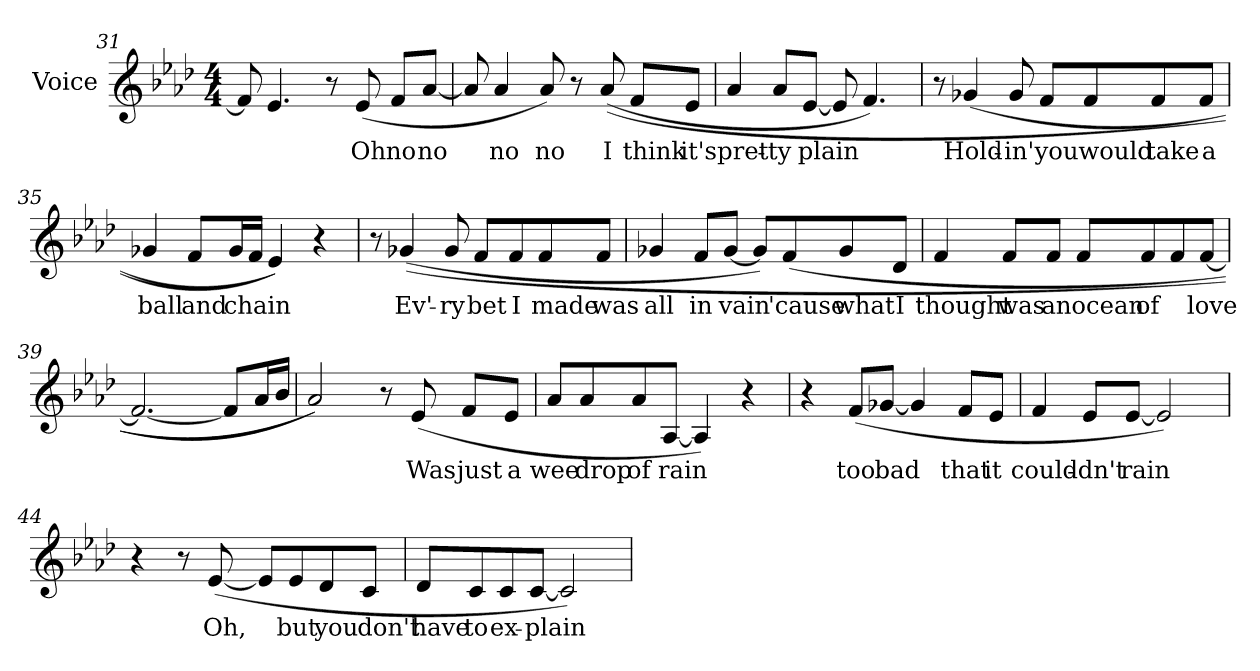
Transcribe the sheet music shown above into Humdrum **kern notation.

**kern	**text
*part1	*part1
*staff1	*staff1
*I"Voice	*
*I'Voice	*
*clefG2	*
*k[b-e-a-d-]	*
*A-:	*
*M4/4	*
=31	=31
8fi/]	.
4.e-i/	.
8r	.
!	!LO:LY:b:color=#000000
(8e-i/	Oh
!	!LO:LY:b:color=#000000
8fi/L	no
!	!LO:LY:b:color=#000000
[8a-i/J	no
=32	=32
8a-i/]	.
!	!LO:LY:b:color=#000000
4a-i/	no
!	!LO:LY:b:color=#000000
8a-i/)	no
8r	.
!	!LO:LY:b:color=#000000
((8a-i/	I
!	!LO:LY:b:color=#000000
8fi/L	think
!	!LO:LY:b:color=#000000
8e-i/J	it's
=33	=33
!	!LO:LY:b:color=#000000
4a-i/	pret-
!	!LO:LY:b:color=#000000
8a-i/L	-ty
!	!LO:LY:b:color=#000000
[8e-i/J	plain
8e-i/]	.
4.fi/)	.
!!LO:PB:g=z
=34	=34
8r	.
!	!LO:LY:b:color=#000000
(4g-Xi/	Hold-
!	!LO:LY:b:color=#000000
8g-i/	-in'
!	!LO:LY:b:color=#000000
8fi/L	you
!	!LO:LY:b:color=#000000
8fi/	would
!	!LO:LY:b:color=#000000
8fi/	take
!	!LO:LY:b:color=#000000
8fi/J	a
=35	=35
!	!LO:LY:b:color=#000000
4g-Xi/	ball
!	!LO:LY:b:color=#000000
8fi/L	and
!	!LO:LY:b:color=#000000
16g-i/L	chain
16fi/JJ	.
4e-i/))	.
4r	.
=36	=36
8r	.
!	!LO:LY:b:color=#000000
((4g-Xi/	Ev'-
!	!LO:LY:b:color=#000000
8g-i/	-ry
!	!LO:LY:b:color=#000000
8fi/L	bet
!	!LO:LY:b:color=#000000
8fi/	I
!	!LO:LY:b:color=#000000
8fi/	made
!	!LO:LY:b:color=#000000
8fi/J	was
!!LO:LB:g=z
=37	=37
!	!LO:LY:b:color=#000000
4g-Xi/	all
!	!LO:LY:b:color=#000000
8fi/L	in
!	!LO:LY:b:color=#000000
[8g-i/J	vain
8g-i/L])	.
!	!LO:LY:b:color=#000000
(8fi/	'cause
!	!LO:LY:b:color=#000000
8g-i/	what
!	!LO:LY:b:color=#000000
8d-i/J	I
=38	=38
!	!LO:LY:b:color=#000000
4fi/	thought
!	!LO:LY:b:color=#000000
8fi/L	was
!	!LO:LY:b:color=#000000
8fi/J	an
!	!LO:LY:b:color=#000000
8fi/L	ocean
!	!LO:LY:b:color=#000000
8fi/	of
8fi/	.
!	!LO:LY:b:color=#000000
[8fi/J	love
=39	=39
2.fi/_	.
8fi/L]	.
16a-i/L	.
16b-i/JJ	.
=40	=40
2a-i/))	.
8r	.
!	!LO:LY:b:color=#000000
(8e-i/	Was
!	!LO:LY:b:color=#000000
8fi/L	just
!	!LO:LY:b:color=#000000
8e-i/J	a
!!LO:LB:g=z
=41	=41
!	!LO:LY:b:color=#000000
8a-i/L	wee
!	!LO:LY:b:color=#000000
8a-i/	drop
!	!LO:LY:b:color=#000000
8a-i/	of
!	!LO:LY:b:color=#000000
[8A-i/J	rain
4A-i/])	.
4r	.
=42	=42
4r	.
!	!LO:LY:b:color=#000000
(8fi/L	too
!	!LO:LY:b:color=#000000
[8g-Xi/J	bad
4g-i/]	.
!	!LO:LY:b:color=#000000
8fi/L	that
!	!LO:LY:b:color=#000000
8e-i/J	it
=43	=43
!	!LO:LY:b:color=#000000
4fi/	could-
!	!LO:LY:b:color=#000000
8e-i/L	-dn't
!	!LO:LY:b:color=#000000
[8e-i/J	rain
2e-i/])	.
=44	=44
4r	.
8r	.
!	!LO:LY:b:color=#000000
([8e-i/	Oh,
8e-i/L]	.
!	!LO:LY:b:color=#000000
8e-i/	but
!	!LO:LY:b:color=#000000
8d-i/	you
!	!LO:LY:b:color=#000000
8ci/J	don't
!!LO:LB:g=z
=45	=45
!	!LO:LY:b:color=#000000
8d-i/L	have
!	!LO:LY:b:color=#000000
8ci/	to
!	!LO:LY:b:color=#000000
8ci/	ex-
!	!LO:LY:b:color=#000000
[8ci/J	-plain
2ci/])	.
=	=
*-	*-
